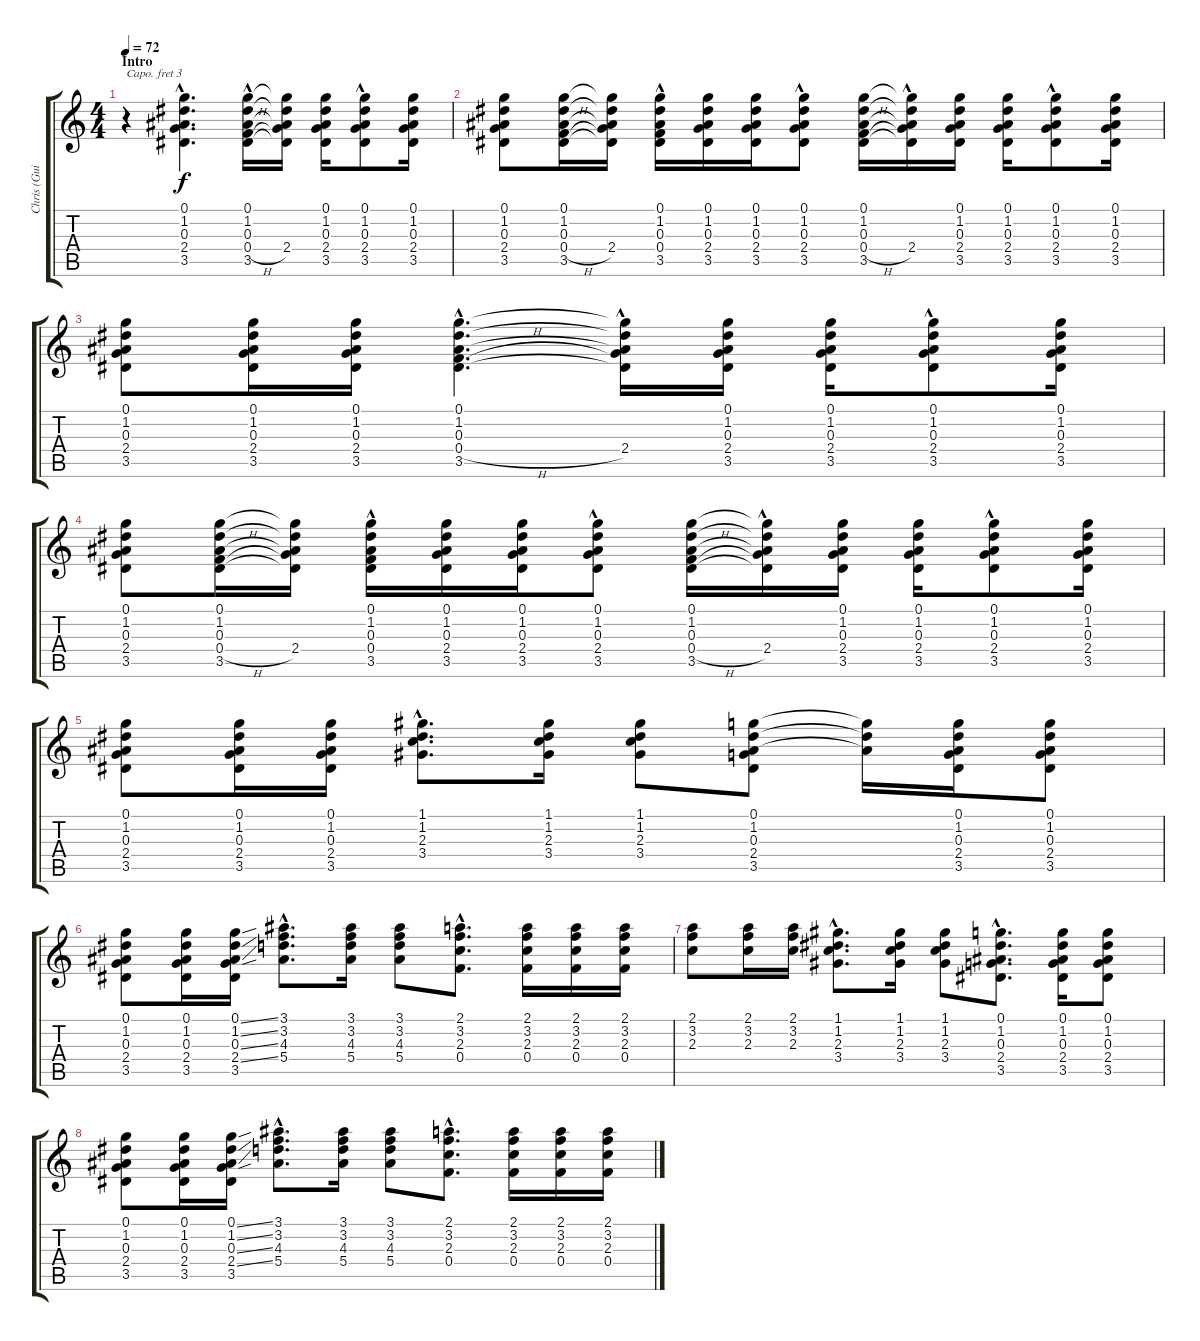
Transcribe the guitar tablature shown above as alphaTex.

\track ("Chris (Guitar) Capo 3rd" "Chris (Gui") {instrument electricguitarclean}
\staff {score tabs}
\capo 3
\tuning (E4 B3 G3 D3 A2 E2) {hide}
\ts (4 4)
\section ("" "Intro")
\tempo 72
\clef g2
\ks c
r.4{dy f instrument electricguitarclean} (0.1{hac} 1.2{hac} 0.3{hac} 2.4{hac} 3.5{hac}).4{d} (0.1 1.2 0.3{hac} 0.4{h hac} 3.5).16 (0.1{t} 1.2{t} 0.3{t} 2.4 3.5{t}).16 (0.1 1.2 0.3 2.4 3.5).16 (0.1 1.2 0.3{hac} 2.4{hac} 3.5).8 (0.1 1.2 0.3 2.4 3.5).16 |
(0.1 1.2 0.3 2.4 3.5).8 (0.1 1.2 0.3 0.4{h} 3.5).16 (0.1{t} 1.2{t} 0.3{t} 2.4 3.5{t}).16 (0.1 1.2 0.3{hac} 0.4{hac} 3.5).16 (0.1 1.2 0.3 2.4 3.5).16 (0.1 1.2 0.3 2.4 3.5).16 (0.1 1.2 0.3{hac} 2.4{hac} 3.5).8 (0.1 1.2 0.3 0.4{h} 3.5).16 (0.1{t} 1.2{t} 0.3{t} 2.4{hac} 3.5{t}).16 (0.1 1.2 0.3 2.4 3.5).16 (0.1 1.2 0.3 2.4 3.5).16 (0.1 1.2 0.3{hac} 2.4{hac} 3.5).8 (0.1 1.2 0.3 2.4 3.5).16 |
(0.1 1.2 0.3 2.4 3.5).8 (0.1 1.2 0.3 2.4 3.5).16 (0.1 1.2 0.3 2.4 3.5).16 (0.1{hac} 1.2{hac} 0.3{hac} 0.4{h hac} 3.5{hac}).4{d} (0.1{t} 1.2{t} 0.3{t} 2.4{hac} 3.5{t}).16 (0.1 1.2 0.3 2.4 3.5).16 (0.1 1.2 0.3 2.4 3.5).16 (0.1 1.2 0.3{hac} 2.4{hac} 3.5).8 (0.1 1.2 0.3 2.4 3.5).16 |
(0.1 1.2 0.3 2.4 3.5).8 (0.1 1.2 0.3 0.4{h} 3.5).16 (0.1{t} 1.2{t} 0.3{t} 2.4 3.5{t}).16 (0.1 1.2 0.3{hac} 0.4{hac} 3.5).16 (0.1 1.2 0.3 2.4 3.5).16 (0.1 1.2 0.3 2.4 3.5).16 (0.1 1.2 0.3{hac} 2.4{hac} 3.5).8 (0.1 1.2 0.3 0.4{h} 3.5).16 (0.1{t} 1.2{t} 0.3{t} 2.4{hac} 3.5{t}).16 (0.1 1.2 0.3 2.4 3.5).16 (0.1 1.2 0.3 2.4 3.5).16 (0.1 1.2 0.3{hac} 2.4{hac} 3.5).8 (0.1 1.2 0.3 2.4 3.5).16 |
(0.1 1.2 0.3 2.4 3.5).8 (0.1 1.2 0.3 2.4 3.5).16 (0.1 1.2 0.3 2.4 3.5).16 (1.1{hac} 1.2{hac} 2.3{hac} 3.4{hac}).8{d} (1.1 1.2 2.3 3.4).16 (1.1 1.2 2.3 3.4).8 (0.1 1.2 0.3 2.4 3.5).8 (0.1{t} 1.2{t} 0.3{t}).16 (0.1 1.2 0.3 2.4 3.5).16 (0.1 1.2 0.3 2.4 3.5).8 |
(0.1 1.2 0.3 2.4 3.5).8 (0.1 1.2 0.3 2.4 3.5).16 (0.1{ss} 1.2{ss} 0.3{ss} 2.4{ss} 3.5).16 (3.1{hac} 3.2{hac} 4.3{hac} 5.4{hac}).8{d} (3.1 3.2 4.3 5.4).16 (3.1 3.2 4.3 5.4).8 (2.1{hac} 3.2{hac} 2.3{hac} 0.4{hac}).8{d} (2.1 3.2 2.3 0.4).16 (2.1 3.2 2.3 0.4).16 (2.1 3.2 2.3 0.4).16 |
(2.1 3.2 2.3).8 (2.1 3.2 2.3).16 (2.1 3.2 2.3).16 (1.1{hac} 1.2{hac} 2.3{hac} 3.4{hac}).8{d} (1.1 1.2 2.3 3.4).16 (1.1 1.2 2.3 3.4).8 (0.1{hac} 1.2{hac} 0.3{hac} 2.4{hac} 3.5{hac}).8{d} (0.1 1.2 0.3 2.4 3.5).16 (0.1 1.2 0.3 2.4 3.5).8 |
(0.1 1.2 0.3 2.4 3.5).8 (0.1 1.2 0.3 2.4 3.5).16 (0.1{ss} 1.2{ss} 0.3{ss} 2.4{ss} 3.5).16 (3.1{hac} 3.2{hac} 4.3{hac} 5.4{hac}).8{d} (3.1 3.2 4.3 5.4).16 (3.1 3.2 4.3 5.4).8 (2.1{hac} 3.2{hac} 2.3{hac} 0.4{hac}).8{d} (2.1 3.2 2.3 0.4).16 (2.1 3.2 2.3 0.4).16 (2.1 3.2 2.3 0.4).16
